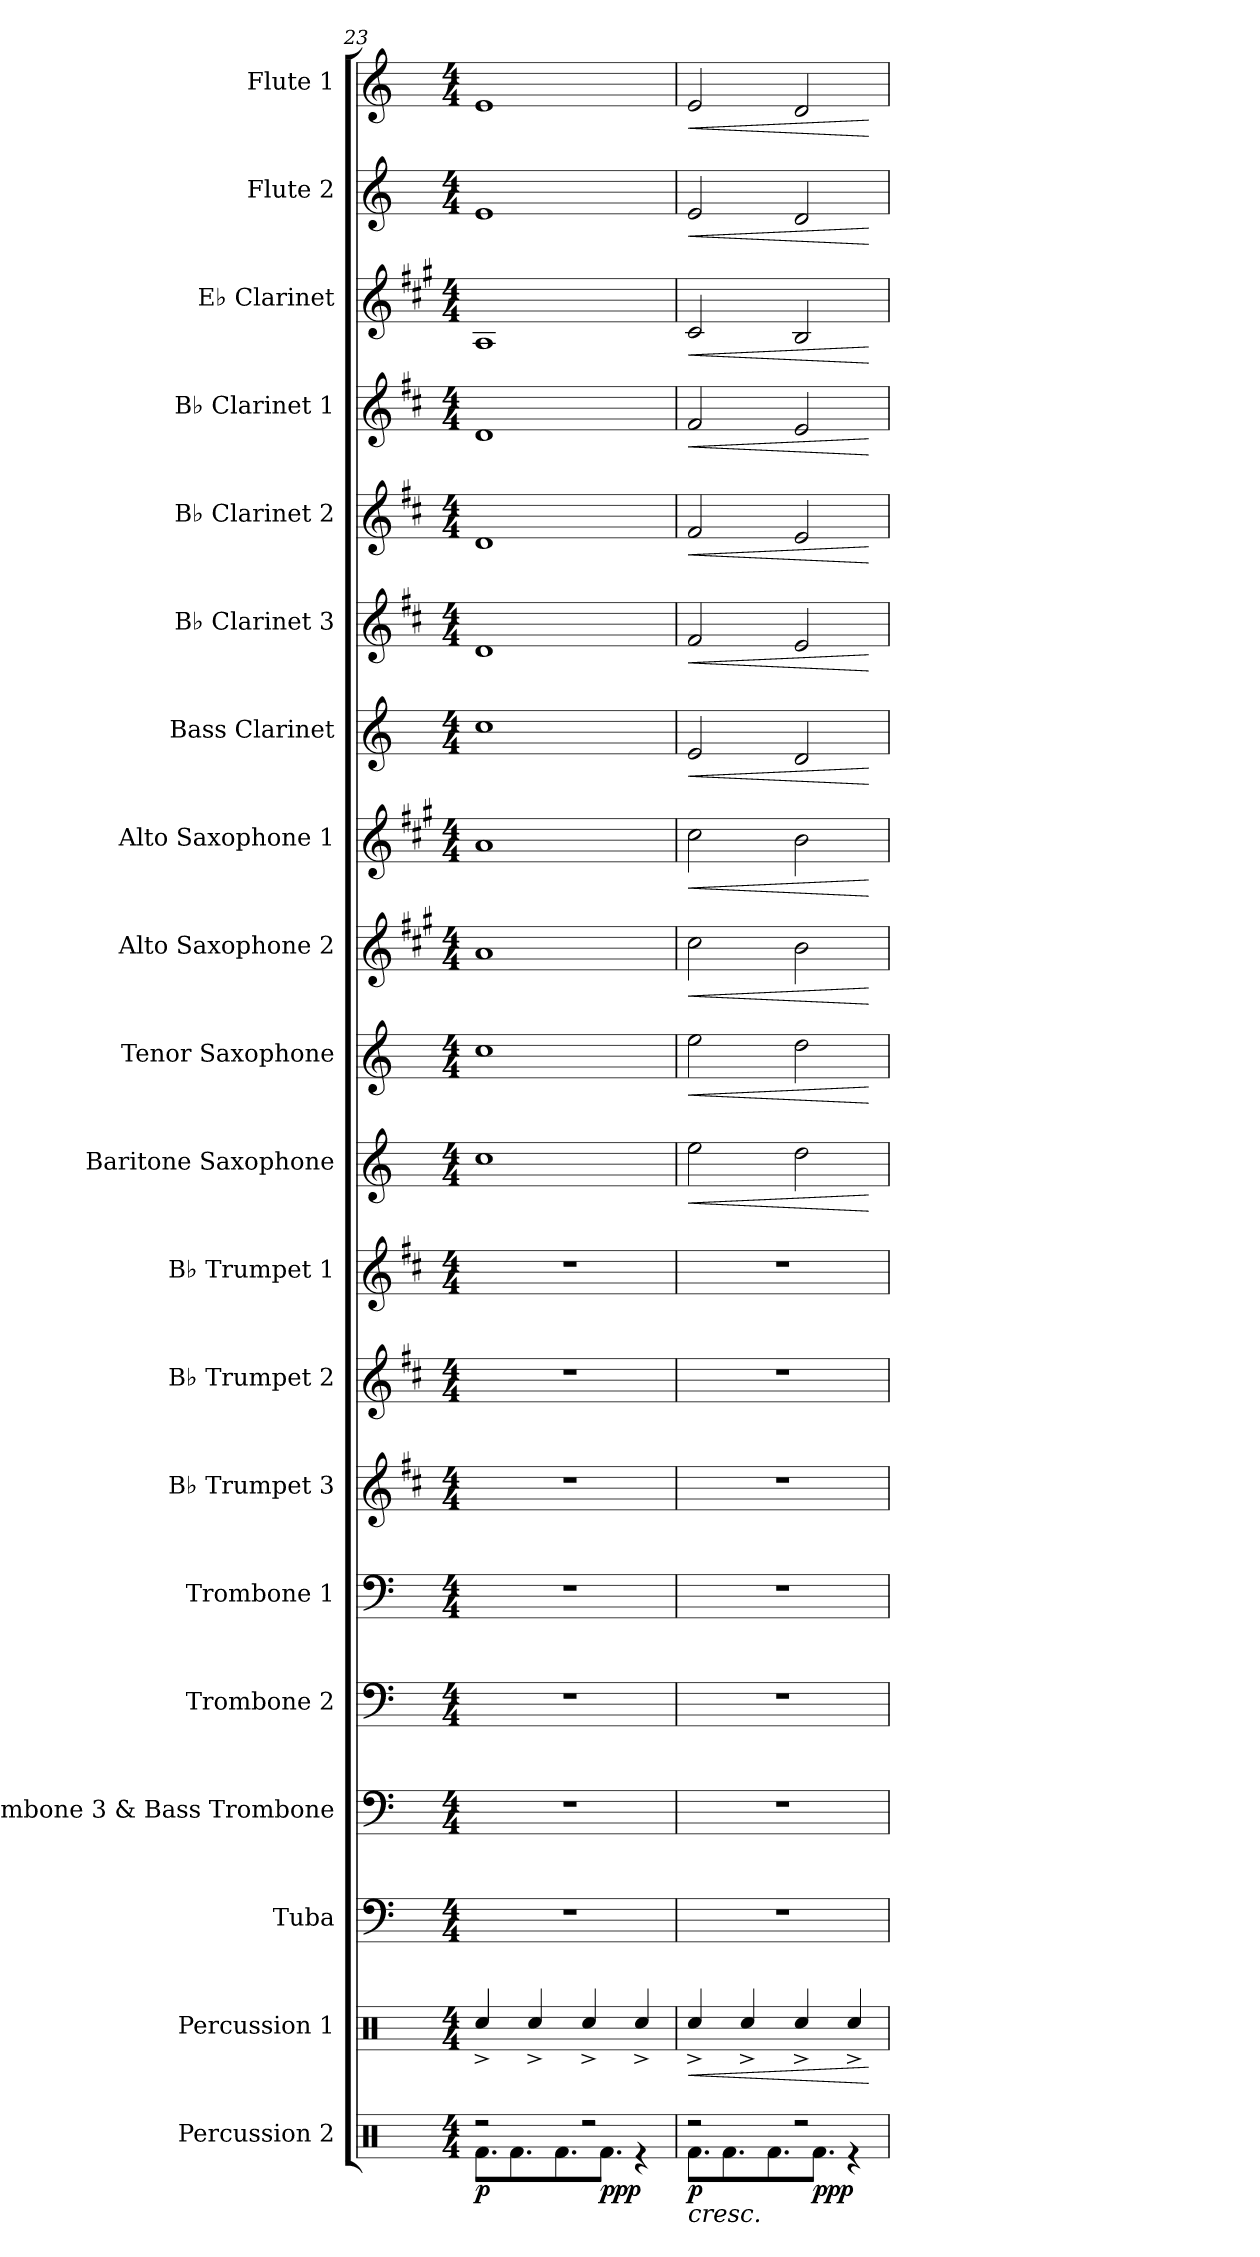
**kern	**dynam	**kern	**dynam	**kern	**kern	**kern	**kern	**kern	**kern	**kern	**kern	**dynam	**kern	**dynam	**kern	**dynam	**kern	**dynam	**kern	**dynam	**kern	**dynam	**kern	**dynam	**kern	**dynam	**kern	**dynam	**kern	**dynam	**kern	**dynam
*part20	*part20	*part19	*part19	*part18	*part17	*part16	*part15	*part14	*part13	*part12	*part11	*part11	*part10	*part10	*part9	*part9	*part8	*part8	*part7	*part7	*part6	*part6	*part5	*part5	*part4	*part4	*part3	*part3	*part2	*part2	*part1	*part1
*staff20	*staff20	*staff19	*staff19	*staff18	*staff17	*staff16	*staff15	*staff14	*staff13	*staff12	*staff11	*staff11	*staff10	*staff10	*staff9	*staff9	*staff8	*staff8	*staff7	*staff7	*staff6	*staff6	*staff5	*staff5	*staff4	*staff4	*staff3	*staff3	*staff2	*staff2	*staff1	*staff1
*I"Percussion 2	*	*I"Percussion 1	*	*I"Tuba	*I"Trombone 3 &amp; Bass Trombone	*I"Trombone 2	*I"Trombone 1	*I"B♭ Trumpet 3	*I"B♭ Trumpet 2	*I"B♭ Trumpet 1	*I"Baritone Saxophone	*	*I"Tenor Saxophone	*	*I"Alto Saxophone 2	*	*I"Alto Saxophone 1	*	*I"Bass Clarinet	*	*I"B♭ Clarinet 3	*	*I"B♭ Clarinet 2	*	*I"B♭ Clarinet 1	*	*I"E♭ Clarinet	*	*I"Flute 2	*	*I"Flute 1	*
*I'Perc. 2	*	*I'Perc. 1	*	*I'Tba.	*I'Tbn. 3 B. Tbn.	*I'Tbn. 2	*I'Tbn. 1	*I'B♭ Tpt. 3	*I'B♭ Tpt. 2	*I'B♭ Tpt. 1	*I'Bar. Sax.	*	*I'T. Sax.	*	*I'A. Sax. 2	*	*I'A. Sax. 1	*	*I'B. Cl.	*	*I'B♭ Cl. 3	*	*I'B♭ Cl. 2	*	*I'B♭ Cl. 1	*	*I'E♭ Cl.	*	*I'Fl. 2	*	*I'Fl. 1	*
*clefX	*	*clefX	*	*clefF4	*clefF4	*clefF4	*clefF4	*clefG2	*clefG2	*clefG2	*clefG2	*	*clefG2	*	*clefG2	*	*clefG2	*	*clefG2	*	*clefG2	*	*clefG2	*	*clefG2	*	*clefG2	*	*clefG2	*	*clefG2	*
*	*	*	*	*	*	*	*	*ITrd1c2	*ITrd1c2	*ITrd1c2	*ITrd12c21	*	*ITrd8c14	*	*ITrd5c9	*	*ITrd5c9	*	*ITrd8c14	*	*ITrd1c2	*	*ITrd1c2	*	*ITrd1c2	*	*ITrd-2c-3	*	*	*	*	*
*k[]	*	*k[]	*	*k[]	*k[]	*k[]	*k[]	*k[]	*k[]	*k[]	*k[]	*	*k[]	*	*k[]	*	*k[]	*	*k[]	*	*k[]	*	*k[]	*	*k[]	*	*k[]	*	*k[]	*	*k[]	*
*M4/4	*	*M4/4	*	*M4/4	*M4/4	*M4/4	*M4/4	*M4/4	*M4/4	*M4/4	*M4/4	*	*M4/4	*	*M4/4	*	*M4/4	*	*M4/4	*	*M4/4	*	*M4/4	*	*M4/4	*	*M4/4	*	*M4/4	*	*M4/4	*
=23	=23	=23	=23	=23	=23	=23	=23	=23	=23	=23	=23	=23	=23	=23	=23	=23	=23	=23	=23	=23	=23	=23	=23	=23	=23	=23	=23	=23	=23	=23	=23	=23
*^	*	*	*	*	*	*	*	*	*	*	*	*	*	*	*	*	*	*	*	*	*	*	*	*	*	*	*	*	*	*	*	*
!	!	!LO:DY:b	!	!	!	!	!	!	!	!	!	!	!	!	!	!	!	!	!	!	!	!	!	!	!	!	!	!	!	!	!	!	!
2r	8.Rf\L	p	4Rcc^/	.	1r	1r	1r	1r	1r	1r	1r	1c	.	1c	.	1c	.	1c	.	1c	.	1c	.	1c	.	1c	.	1c	.	1e	.	1e	.
.	8.Rf\	.	.	.	.	.	.	.	.	.	.	.	.	.	.	.	.	.	.	.	.	.	.	.	.	.	.	.	.	.	.	.	.
.	.	.	4Rcc^/	.	.	.	.	.	.	.	.	.	.	.	.	.	.	.	.	.	.	.	.	.	.	.	.	.	.	.	.	.	.
.	8.Rf\	.	.	.	.	.	.	.	.	.	.	.	.	.	.	.	.	.	.	.	.	.	.	.	.	.	.	.	.	.	.	.	.
2r	.	.	4Rcc^/	.	.	.	.	.	.	.	.	.	.	.	.	.	.	.	.	.	.	.	.	.	.	.	.	.	.	.	.	.	.
!	!	!LO:DY:b	!	!	!	!	!	!	!	!	!	!	!	!	!	!	!	!	!	!	!	!	!	!	!	!	!	!	!	!	!	!	!
.	8.Rf\J	ppp	.	.	.	.	.	.	.	.	.	.	.	.	.	.	.	.	.	.	.	.	.	.	.	.	.	.	.	.	.	.	.
.	4r	.	4Rcc^/	.	.	.	.	.	.	.	.	.	.	.	.	.	.	.	.	.	.	.	.	.	.	.	.	.	.	.	.	.	.
=24	=24	=24	=24	=24	=24	=24	=24	=24	=24	=24	=24	=24	=24	=24	=24	=24	=24	=24	=24	=24	=24	=24	=24	=24	=24	=24	=24	=24	=24	=24	=24	=24	=24
!	!	!LO:HP:b	!	!LO:HP:b	!	!	!	!	!	!	!	!	!LO:HP:b	!	!LO:HP:b	!	!LO:HP:b	!	!LO:HP:b	!	!LO:HP:b	!	!LO:HP:b	!	!LO:HP:b	!	!LO:HP:b	!	!LO:HP:b	!	!LO:HP:b	!	!LO:HP:b
!	!	!LO:DY:n=1:b	!	!	!	!	!	!	!	!	!	!	!	!	!	!	!	!	!	!	!	!	!	!	!	!	!	!	!	!	!	!	!
2r	8.Rf\L	< p	4Rcc^/	<	1r	1r	1r	1r	1r	1r	1r	2e\	<	2e\	<	2e\	<	2e\	<	2E/	<	2e/	<	2e/	<	2e/	<	2e/	<	2e/	<	2e/	<
.	8.Rf\	.	.	.	.	.	.	.	.	.	.	.	.	.	.	.	.	.	.	.	.	.	.	.	.	.	.	.	.	.	.	.	.
.	.	.	4Rcc^/	.	.	.	.	.	.	.	.	.	.	.	.	.	.	.	.	.	.	.	.	.	.	.	.	.	.	.	.	.	.
.	8.Rf\	.	.	.	.	.	.	.	.	.	.	.	.	.	.	.	.	.	.	.	.	.	.	.	.	.	.	.	.	.	.	.	.
2r	.	.	4Rcc^/	.	.	.	.	.	.	.	.	2d\	.	2d\	.	2d\	.	2d\	.	2D/	.	2d/	.	2d/	.	2d/	.	2d/	.	2d/	.	2d/	.
!	!	!LO:DY:n=2:b	!	!	!	!	!	!	!	!	!	!	!	!	!	!	!	!	!	!	!	!	!	!	!	!	!	!	!	!	!	!	!
.	8.Rf\J	ppp	.	.	.	.	.	.	.	.	.	.	.	.	.	.	.	.	.	.	.	.	.	.	.	.	.	.	.	.	.	.	.
.	4r	.	4Rcc^/	.	.	.	.	.	.	.	.	.	.	.	.	.	.	.	.	.	.	.	.	.	.	.	.	.	.	.	.	.	.
*v	*v	*	*	*	*	*	*	*	*	*	*	*	*	*	*	*	*	*	*	*	*	*	*	*	*	*	*	*	*	*	*	*	*
.	[	.	[	.	.	.	.	.	.	.	.	[	.	[	.	[	.	[	.	[	.	[	.	[	.	[	.	[	.	[	.	[
=	=	=	=	=	=	=	=	=	=	=	=	=	=	=	=	=	=	=	=	=	=	=	=	=	=	=	=	=	=	=	=	=
*-	*-	*-	*-	*-	*-	*-	*-	*-	*-	*-	*-	*-	*-	*-	*-	*-	*-	*-	*-	*-	*-	*-	*-	*-	*-	*-	*-	*-	*-	*-	*-	*-
